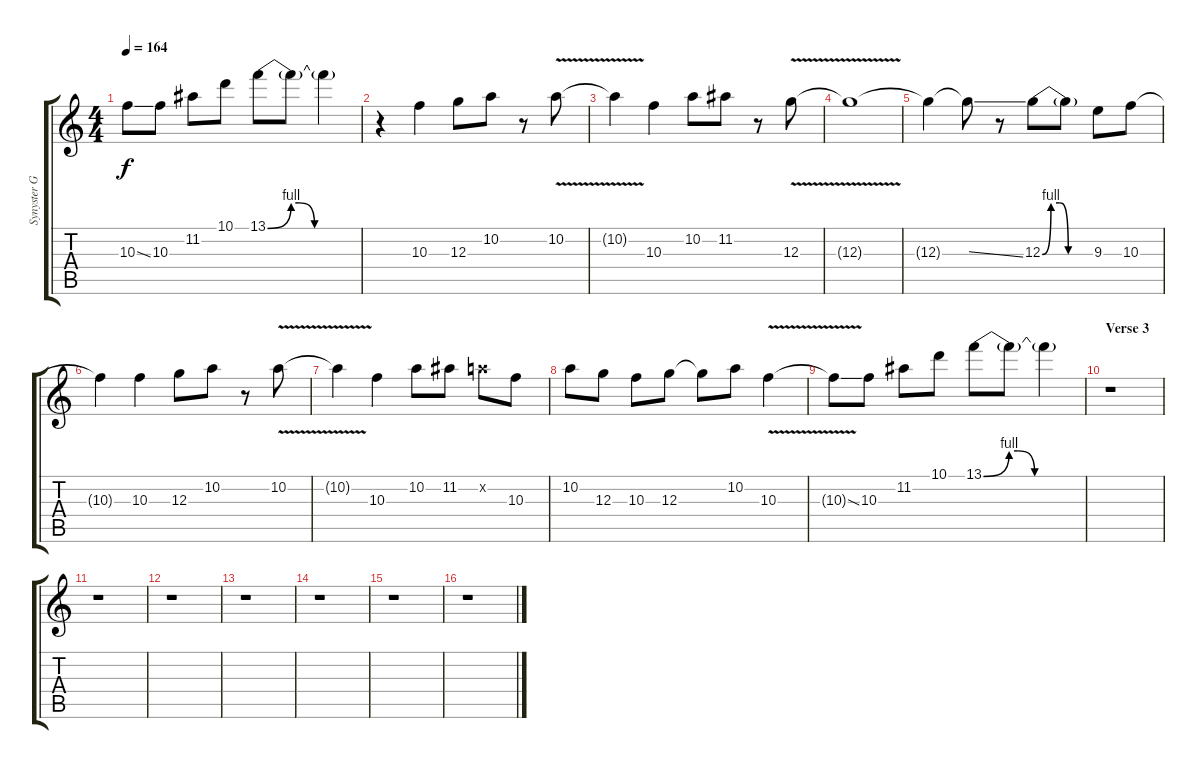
\track ("Synyster Gates (Pan-Lead)" "Synyster G") {instrument distortionguitar}
\staff {score tabs}
\tuning (E4 B3 G3 D3 A2 D2) {hide}
\ts (4 4)
\tempo 164
\clef g2
\ks c
10.3{ss t}.8{dy f} 10.3.8 11.2.8 10.1.8 13.1{be (custom 0 0 15 4 20 4 30 0 60 0)}.8 13.1{t}.8 13.1{t}.4 |
r.4 10.3.4 12.3.8 10.2.8 r.8 10.2{v}.8 |
10.2{t}.4 10.3.4 10.2.8 11.2.8 r.8 12.3{v}.8 |
12.3{t}.1 |
12.3{t}.4 12.3{ss t}.8 r.8 12.3{be (custom 0 0 10 4 20 4 30 0 60 0)}.8 12.3{t}.8 9.3.8 10.3.8 |
10.3{t}.4 10.3.4 12.3.8 10.2.8 r.8 10.2{v}.8 |
10.2{t}.4 10.3.4 10.2.8 11.2.8 10.2{x}.8 10.3.8 |
10.2.8 12.3.8 10.3.8 12.3.8 12.3{t}.8 10.2.8 10.3{v}.4 |
10.3{ss t}.8 10.3.8 11.2.8 10.1.8 13.1{be (custom 0 0 15 4 20 4 30 0 60 0)}.8 13.1{t}.8 13.1{t}.4 |
\section ("" "Verse 3")
r.1 |
r.1 |
r.1 |
r.1 |
r.1 |
r.1 |
r.1
